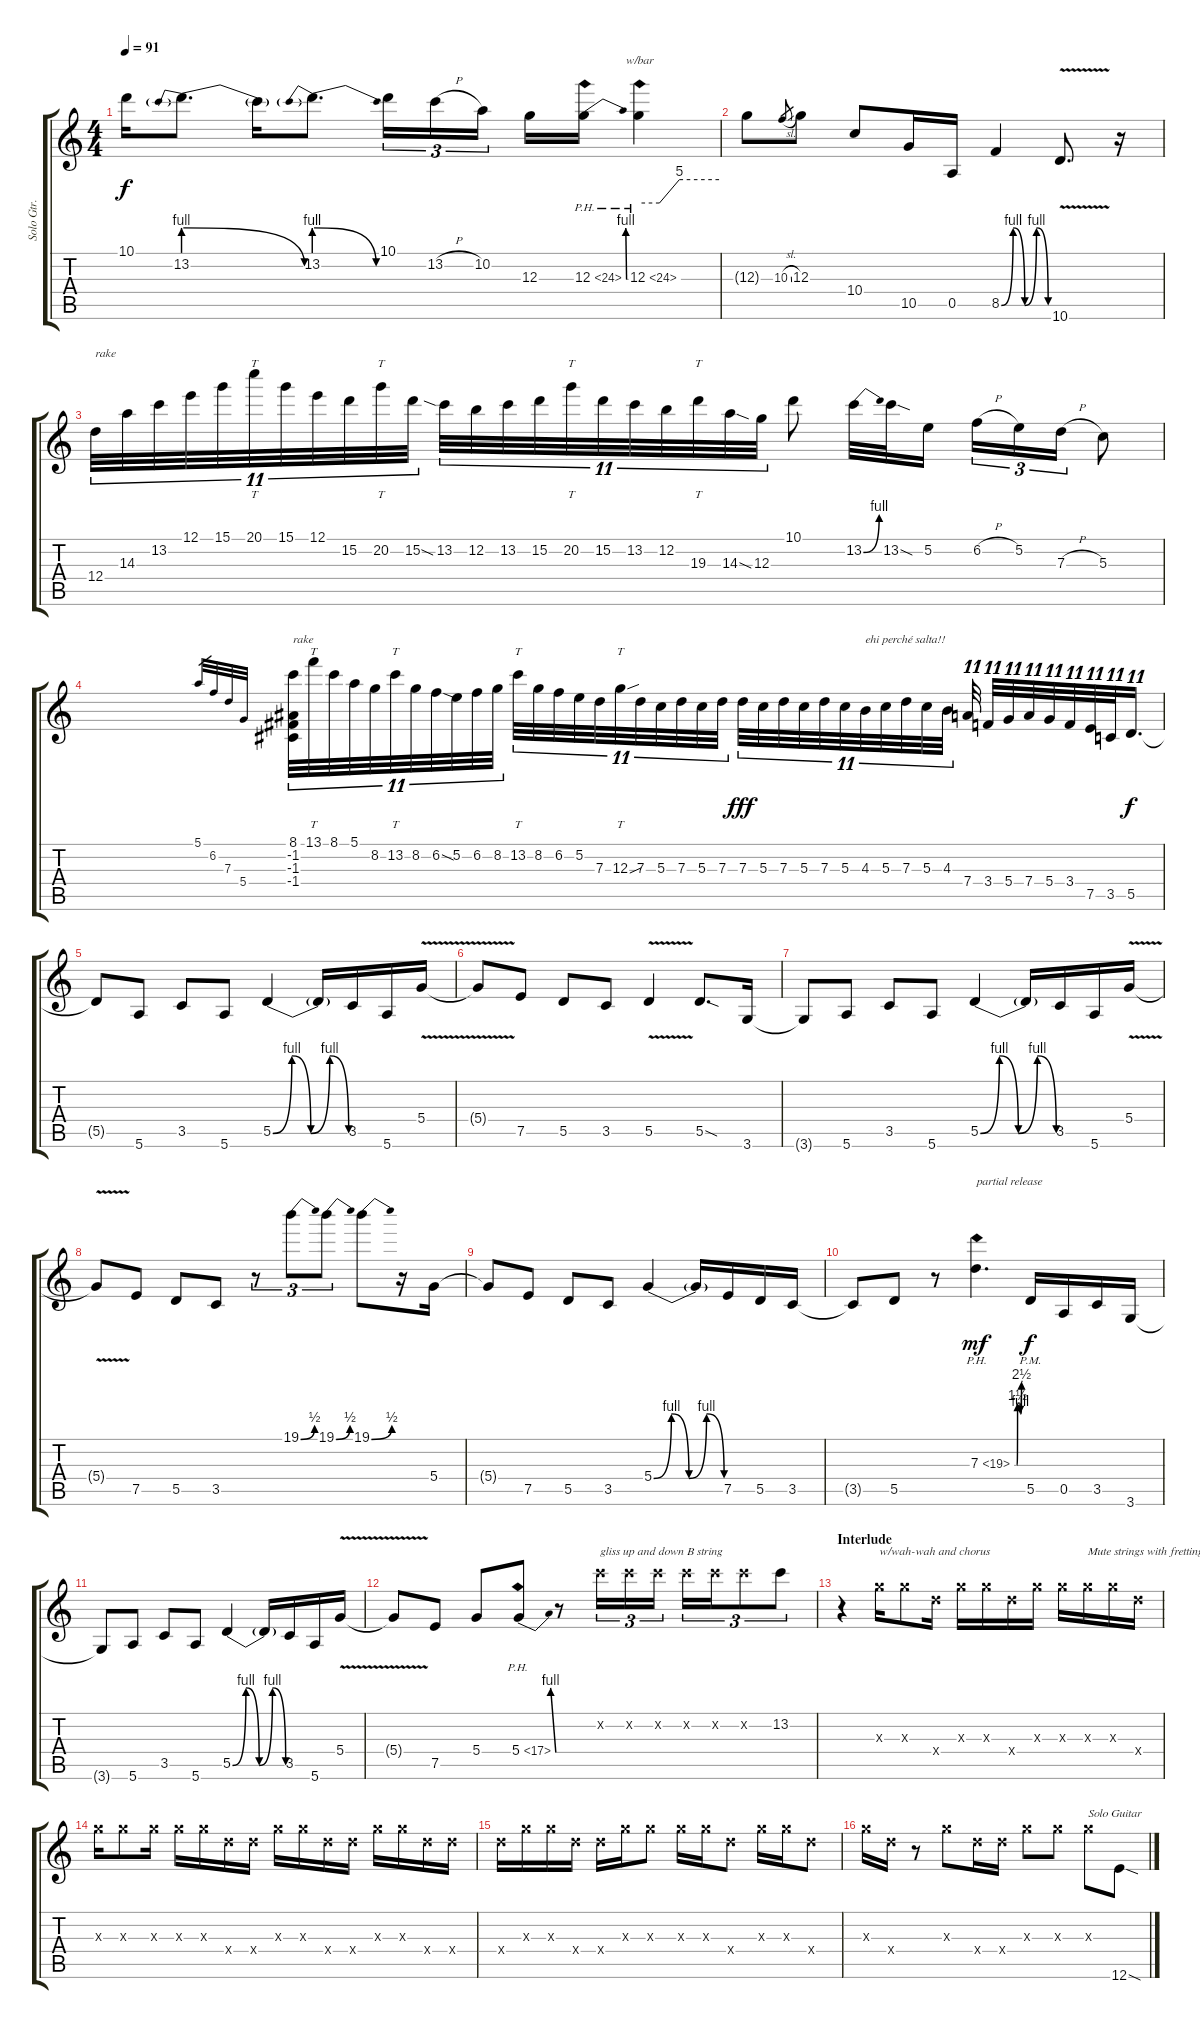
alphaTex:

\track ("Solo Gtr." "Solo Gtr.") {instrument distortionguitar}
\staff {score tabs}
\tuning (E4 B3 G3 D3 A2 E2) {hide}
\ts (4 4)
\tempo 91
\clef g2
\ks c
10.1.16{dy f} 13.2{be (prebendrelease 0 4 60 0)}.8{d} 13.2{t}.16 13.2{be (prebendrelease 0 4 60 0)}.8{d} 10.1.16{tu (3 2)} 13.2{h}.16{tu (3 2)} 10.2.16{tu (3 2) beam splitsecondary} 12.3.16 12.3{be (bend 0 0 60 4) ph 12}.16 12.3{ph 12}.4{tbe (custom default 0 0 15 0 30 20 60 20)} |
12.3{t}.8 10.3{sl}.8{gr} 12.3.8 10.4.8 10.5.16 0.5.16 8.5{be (custom 0 0 15 4 30 0 45 4 60 0)}.4 10.6{v}.8{d} r.16 |
12.4.32{tu (11 8) txt "rake"} 14.3.32{tu (11 8)} 13.2.32{tu (11 8)} 12.1.32{tu (11 8)} 15.1.32{tu (11 8)} 20.1.32{tt tu (11 8)} 15.1.32{tu (11 8)} 12.1.32{tu (11 8)} 15.2.32{tu (11 8)} 20.2.32{tt tu (11 8)} 15.2.32{tu (11 8)} 13.2{sia}.32{tu (11 8)} 12.2.32{tu (11 8)} 13.2.32{tu (11 8)} 15.2.32{tu (11 8)} 20.2.32{tt tu (11 8)} 15.2.32{tu (11 8)} 13.2.32{tu (11 8)} 12.2.32{tu (11 8)} 19.3.32{tt tu (11 8)} 14.3{sod}.32{tu (11 8)} 12.3.32{tu (11 8)} 10.1.8 13.2{be (bend 0 0 60 4)}.32 13.2{sod}.32 5.2.16 6.2{h}.16{tu (3 2)} 5.2.16{tu (3 2)} 7.3{h}.16{tu (3 2)} 5.3.8 |
5.1.32{gr} 6.2.32{gr} 7.3.32{gr} 5.4.32{gr} (8.1 -1.2 -1.3 -1.4).32{tu (11 8) txt "rake"} 13.1.32{tt tu (11 8)} 8.1.32{tu (11 8)} 5.1.32{tu (11 8)} 8.2.32{tu (11 8)} 13.2.32{tt tu (11 8)} 8.2.32{tu (11 8)} 6.2{sod}.32{tu (11 8)} 5.2.32{tu (11 8)} 6.2.32{tu (11 8)} 8.2.32{tu (11 8)} 13.2.32{tt tu (11 8)} 8.2.32{tu (11 8)} 6.2.32{tu (11 8)} 5.2.32{tu (11 8)} 7.3.32{tu (11 8)} 12.3{sou}.32{tt tu (11 8)} 7.3.32{tu (11 8)} 5.3.32{tu (11 8)} 7.3.32{tu (11 8)} 5.3.32{tu (11 8)} 7.3.32{tu (11 8)} 7.3.32{tu (11 8) dy fff} 5.3.32{tu (11 8)} 7.3.32{tu (11 8)} 5.3.32{tu (11 8)} 7.3.32{tu (11 8)} 5.3.32{tu (11 8)} 4.3.32{tu (11 8) txt "ehi perché salta!!"} 5.3.32{tu (11 8)} 7.3.32{tu (11 8)} 5.3.32{tu (11 8)} 4.3.32{tu (11 8)} 7.4.32{tu (11 8)} 3.4.32{tu (11 8)} 5.4.32{tu (11 8)} 7.4.32{tu (11 8)} 5.4.32{tu (11 8)} 3.4.32{tu (11 8)} 7.5.32{tu (11 8)} 3.5.32{tu (11 8)} 5.5.16{d tu (11 8) dy f} |
5.5{t}.8 5.6.8 3.5.8 5.6.8 5.5{be (custom 0 0 15 4 30 0 45 4 60 0)}.4 5.5{t}.16 3.5.16 5.6.16 5.4{v}.16 |
5.4{t}.8 7.5.8 5.5.8 3.5.8 5.5{v}.4 5.5{sod}.8{d} 3.6.16 |
3.6{t}.8 5.6.8 3.5.8 5.6.8 5.5{be (custom 0 0 15 4 30 0 45 4 60 0)}.4 5.5{t}.16 3.5.16 5.6.16 5.4{v}.16 |
5.4{t}.8 7.5.8 5.5.8 3.5.8 r.8{tu (3 2)} 19.1{be (bend 0 0 60 2)}.8{tu (3 2)} 19.1{be (bend 0 0 60 2)}.8{tu (3 2)} 19.1{be (bend 0 0 60 2)}.8 r.16 5.4.16 |
5.4{t}.8 7.5.8 5.5.8 3.5.8 5.4{be (custom 0 0 15 4 30 0 45 4 60 0)}.4 5.4{t}.16 7.5.16 5.5.16 3.5.16 |
3.5{t}.8 5.5.8 r.8 7.3{be (custom 0 0 18 0 22 6 38 6 42 4 48 4 52 10 60 10) ph 12}.4{d txt "partial release" dy mf} 5.5{pm}.16{dy f} 0.5.16 3.5.16 3.6.16 |
3.6{t}.8 5.6.8 3.5.8 5.6.8 5.5{be (custom 0 0 15 4 30 0 45 4 60 0)}.4 5.5{t}.16 3.5.16 5.6.16 5.4{v}.16 |
5.4{t}.8 7.5.8 5.4.8 5.4{be (bend 0 0 60 4) ph 12}.8 r.8 13.2{x}.16{tu (3 2) txt "gliss up and down B string"} 13.2{x}.16{tu (3 2)} 13.2{x}.16{tu (3 2)} 13.2{x}.16{tu (3 2)} 13.2{x}.16{tu (3 2)} 13.2{x}.8{tu (3 2)} 13.2.8{tu (3 2)} |
\section ("" "Interlude")
r.4 12.3{x}.16{txt "w/wah-wah and chorus"} 12.3{x}.8 12.4{x}.16 12.3{x}.16 12.3{x}.16 12.4{x}.16 12.3{x}.16 12.3{x}.16 12.3{x}.16{txt "Mute strings with fretting hand."} 12.3{x}.16 12.4{x}.16 |
12.3{x}.16 12.3{x}.8 12.3{x}.16 12.3{x}.16 12.3{x}.16 12.4{x}.16 12.4{x}.16 12.3{x}.16 12.3{x}.16 12.4{x}.16 12.4{x}.16 12.3{x}.16 12.3{x}.16 12.4{x}.16 12.4{x}.16 |
12.4{x}.16 12.3{x}.16 12.3{x}.16 12.4{x}.16 12.4{x}.16 12.3{x}.16 12.3{x}.8 12.3{x}.16 12.3{x}.16 12.4{x}.8 12.3{x}.16 12.3{x}.16 12.4{x}.8 |
12.3{x}.16 12.4{x}.16 r.8 12.3{x}.8 12.4{x}.16 12.4{x}.16 12.3{x}.8 12.3{x}.8 12.3{x}.8{txt "Solo Guitar"} 12.6{sod}.8
